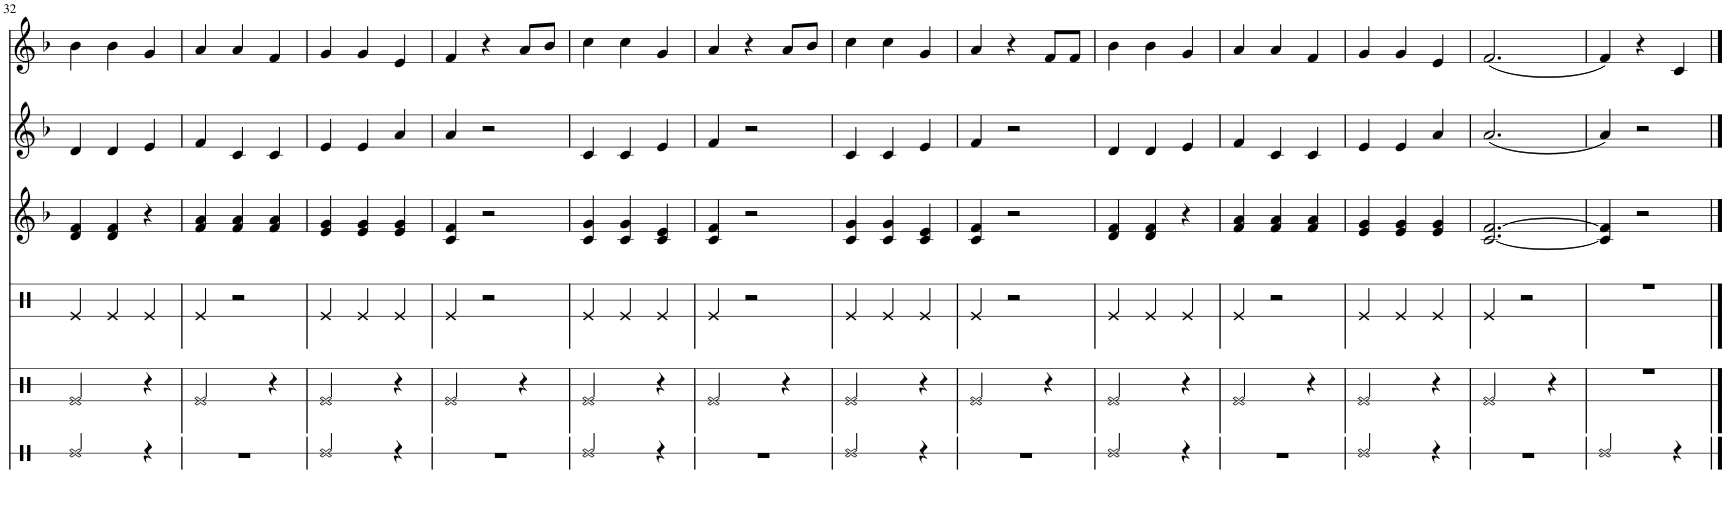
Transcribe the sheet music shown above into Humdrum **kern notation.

**kern	**kern	**kern	**kern	**kern	**kern
*part6	*part5	*part4	*part3	*part2	*part1
*staff6	*staff5	*staff4	*staff3	*staff2	*staff1
*I"Triangle	*I"Drumset 3 lines	*I"Drumset 3 lines	*I"Voice	*I"Voice	*I"Voice
!!LO:PB:g=z
*clefX	*clefX	*clefX	*clefG2	*clefG2	*clefG2
*k[b-]	*k[b-]	*k[b-]	*k[b-]	*k[b-]	*k[b-]
*M3/4	*M3/4	*M3/4	*M3/4	*M3/4	*M3/4
=32	=32	=32	=32	=32	=32
2Re/	2Rg/	4Rg/	4d/ 4f/	4d/	4b-\
.	.	4Rg/	4d/ 4f/	4d/	4b-\
4r	4r	4Rg/	4r	4e/	4g/
=33	=33	=33	=33	=33	=33
2.r	2Rg/	4Rg/	4f/ 4a/	4f/	4a/
.	.	2r	4f/ 4a/	4c/	4a/
.	4r	.	4f/ 4a/	4c/	4f/
=34	=34	=34	=34	=34	=34
2Re/	2Rg/	4Rg/	4e/ 4g/	4e/	4g/
.	.	4Rg/	4e/ 4g/	4e/	4g/
4r	4r	4Rg/	4e/ 4g/	4a/	4e/
=35	=35	=35	=35	=35	=35
2.r	2Rg/	4Rg/	4c/ 4f/	4a/	4f/
.	.	2r	2r	2r	4r
.	4r	.	.	.	8a/L
.	.	.	.	.	8b-/J
=36	=36	=36	=36	=36	=36
2Re/	2Rg/	4Rg/	4c/ 4g/	4c/	4cc\
.	.	4Rg/	4c/ 4g/	4c/	4cc\
4r	4r	4Rg/	4c/ 4e/	4e/	4g/
=37	=37	=37	=37	=37	=37
2.r	2Rg/	4Rg/	4c/ 4f/	4f/	4a/
.	.	2r	2r	2r	4r
.	4r	.	.	.	8a/L
.	.	.	.	.	8b-/J
=38	=38	=38	=38	=38	=38
2Re/	2Rg/	4Rg/	4c/ 4g/	4c/	4cc\
.	.	4Rg/	4c/ 4g/	4c/	4cc\
4r	4r	4Rg/	4c/ 4e/	4e/	4g/
=39	=39	=39	=39	=39	=39
2.r	2Rg/	4Rg/	4c/ 4f/	4f/	4a/
.	.	2r	2r	2r	4r
.	4r	.	.	.	8f/L
.	.	.	.	.	8f/J
=40	=40	=40	=40	=40	=40
2Re/	2Rg/	4Rg/	4d/ 4f/	4d/	4b-\
.	.	4Rg/	4d/ 4f/	4d/	4b-\
4r	4r	4Rg/	4r	4e/	4g/
=41	=41	=41	=41	=41	=41
2.r	2Rg/	4Rg/	4f/ 4a/	4f/	4a/
.	.	2r	4f/ 4a/	4c/	4a/
.	4r	.	4f/ 4a/	4c/	4f/
=42	=42	=42	=42	=42	=42
2Re/	2Rg/	4Rg/	4e/ 4g/	4e/	4g/
.	.	4Rg/	4e/ 4g/	4e/	4g/
4r	4r	4Rg/	4e/ 4g/	4a/	4e/
=43	=43	=43	=43	=43	=43
2.r	2Rg/	4Rg/	[2.c/ [2.f/	(2.a/	(2.f/
.	.	2r	.	.	.
.	4r	.	.	.	.
=44	=44	=44	=44	=44	=44
2Re/	2.r	2.r	4c/] 4f/]	4a/)	4f/)
.	.	.	2r	2r	4r
4r	.	.	.	.	4c/
==	==	==	==	==	==
*-	*-	*-	*-	*-	*-
